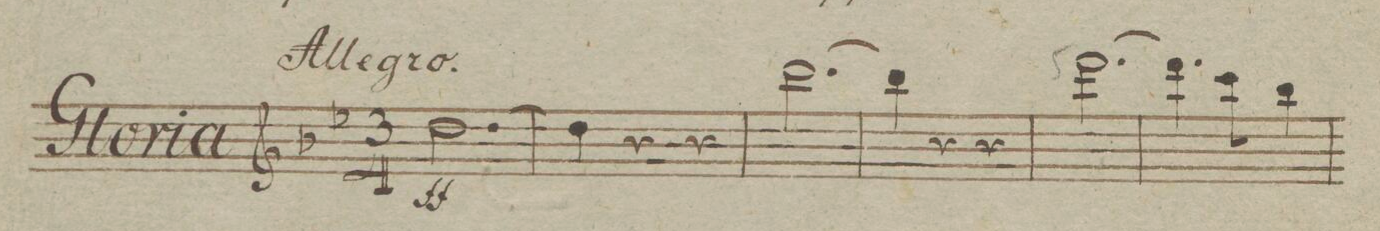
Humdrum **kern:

**kern	**dynam
*I"Flauto Secondo.	*
*clefG2	*
*k[b-e-]	*
*M3/4	*
[2.dd\	ff
=2	=2
4dd\]	.
4r	.
4r	.
=3	=3
[2.bb-\	.
=4	=4
4bb-\]	.
4r	.
4r	.
=5	=5
[2.ddd\	.
=6	=6
4.ddd\]	.
8ccc\	.
4bb-\	.
=7	=7
*-	*-
